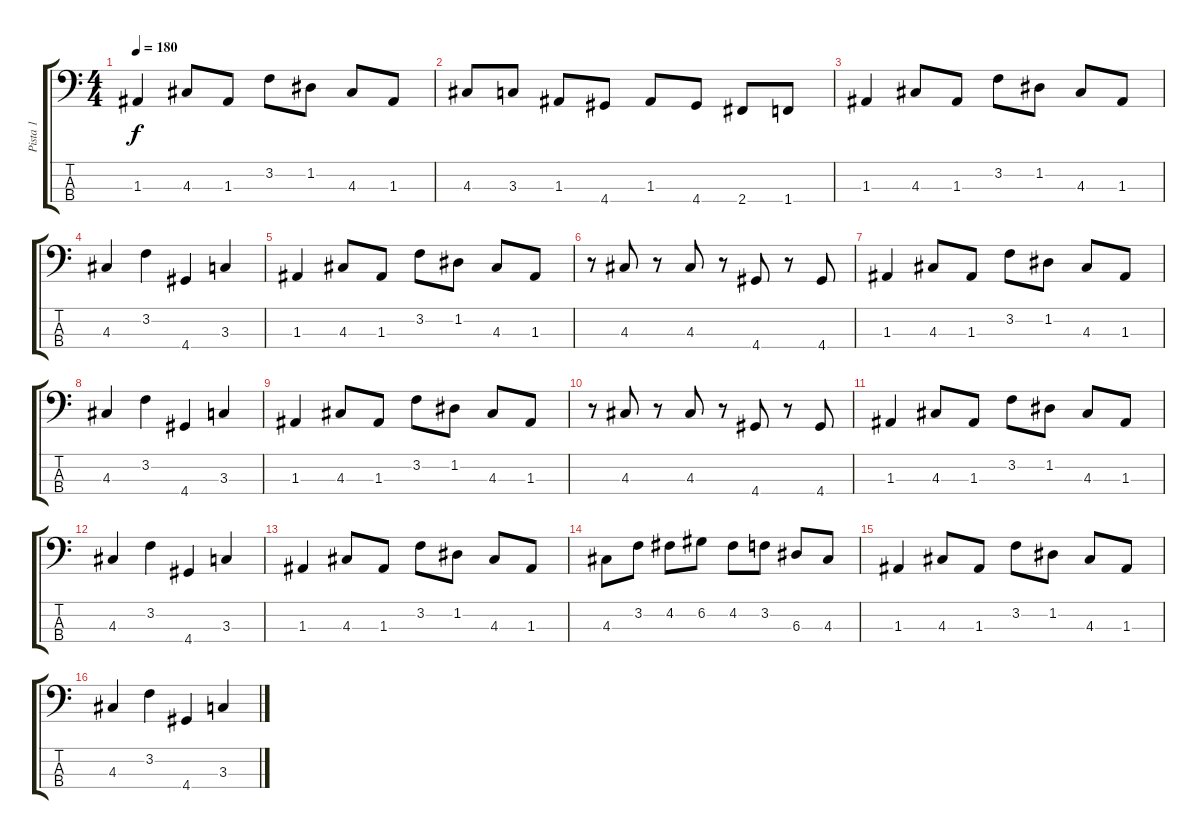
\track ("Pista 1" "Pista 1") {instrument electricbasspick}
\staff {score tabs}
\tuning (G2 D2 A1 E1) {hide}
\ts (4 4)
\tempo 180
\clef f4
\ks c
1.3.4{dy f} 4.3.8 1.3.8 3.2.8 1.2.8 4.3.8 1.3.8 |
4.3.8 3.3.8 1.3.8 4.4.8 1.3.8 4.4.8 2.4.8 1.4.8 |
1.3.4 4.3.8 1.3.8 3.2.8 1.2.8 4.3.8 1.3.8 |
4.3.4 3.2.4 4.4.4 3.3.4 |
1.3.4 4.3.8 1.3.8 3.2.8 1.2.8 4.3.8 1.3.8 |
r.8 4.3.8 r.8 4.3.8 r.8 4.4.8 r.8 4.4.8 |
1.3.4 4.3.8 1.3.8 3.2.8 1.2.8 4.3.8 1.3.8 |
4.3.4 3.2.4 4.4.4 3.3.4 |
1.3.4 4.3.8 1.3.8 3.2.8 1.2.8 4.3.8 1.3.8 |
r.8 4.3.8 r.8 4.3.8 r.8 4.4.8 r.8 4.4.8 |
1.3.4 4.3.8 1.3.8 3.2.8 1.2.8 4.3.8 1.3.8 |
4.3.4 3.2.4 4.4.4 3.3.4 |
1.3.4 4.3.8 1.3.8 3.2.8 1.2.8 4.3.8 1.3.8 |
4.3.8 3.2.8 4.2.8 6.2.8 4.2.8 3.2.8 6.3.8 4.3.8 |
1.3.4 4.3.8 1.3.8 3.2.8 1.2.8 4.3.8 1.3.8 |
4.3.4 3.2.4 4.4.4 3.3.4
